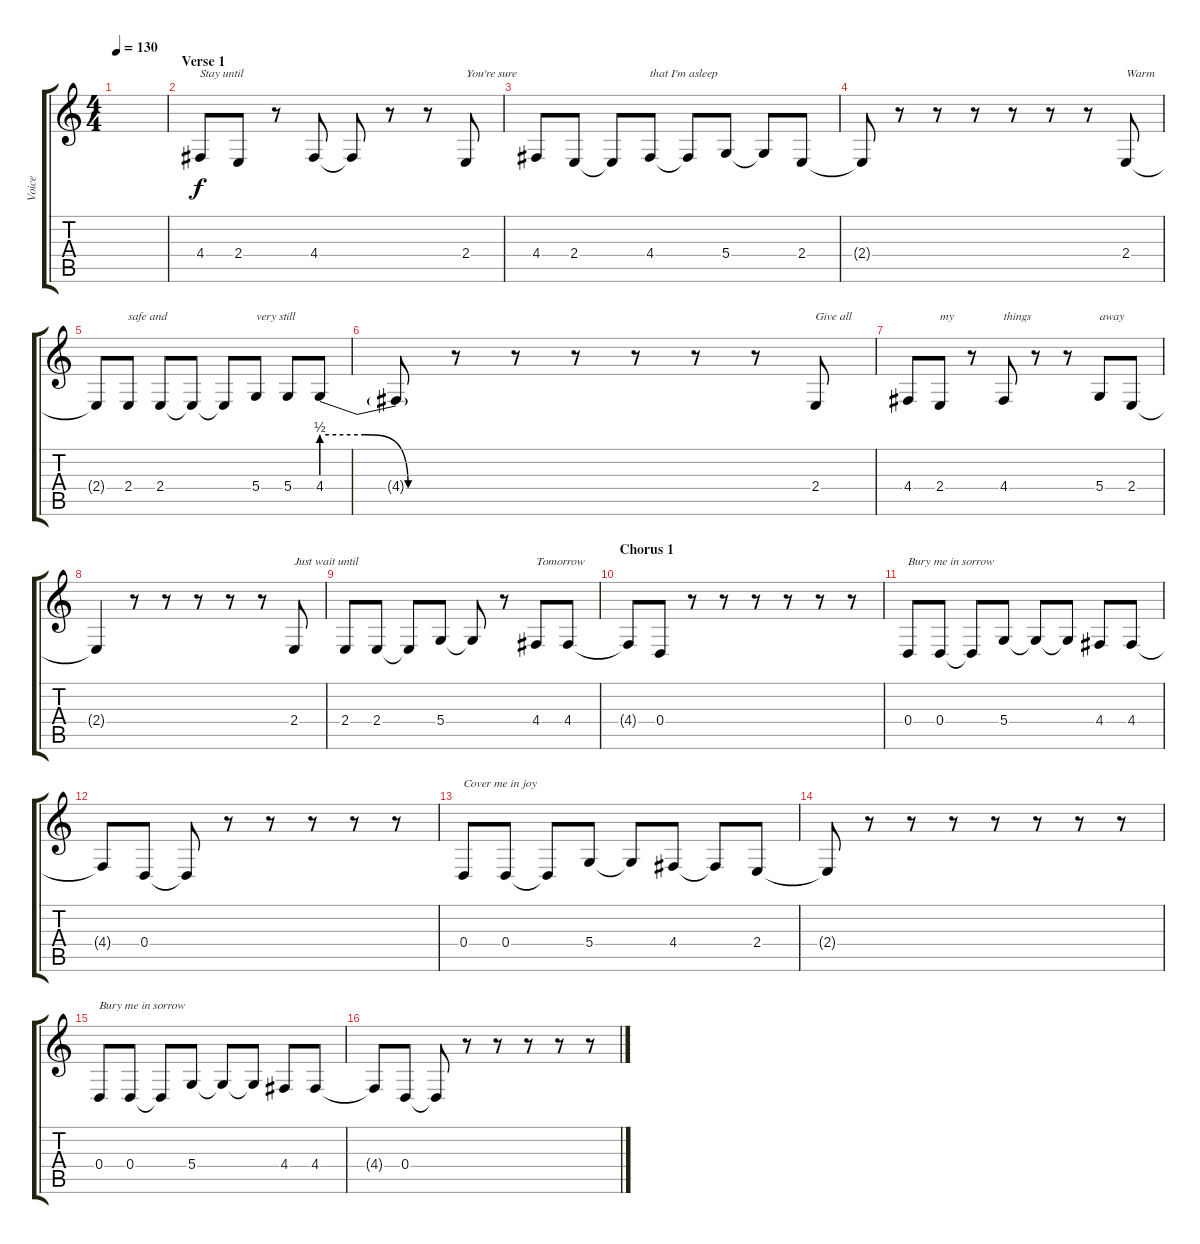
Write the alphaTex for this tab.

\track ("Voice" "Voice") {instrument voiceoohs}
\staff {score tabs}
\tuning (E4 B3 G3 D3 A2 E2) {hide}
\ts (4 4)
\tempo 130
\clef g2
\ks c
|
\section ("" "Verse 1")
4.4.8{txt "Stay until"} 2.4.8 r.8 4.4.8 4.4{t}.8 r.8 r.8 2.4.8{txt "You're sure"} |
4.4.8 2.4.8 2.4{t}.8 4.4.8{txt "that I'm asleep"} 4.4{t}.8 5.4.8 5.4{t}.8 2.4.8 |
2.4{t}.8 r.8 r.8 r.8 r.8 r.8 r.8 2.4.8{txt "Warm"} |
2.4{t}.8 2.4.8{txt "safe and"} 2.4.8 2.4{t}.8 2.4{t}.8 5.4.8{txt "very still"} 5.4.8 4.4{be (custom 0 2 20 2 40 0 60 0)}.8 |
4.4{t}.8 r.8 r.8 r.8 r.8 r.8 r.8 2.4.8{txt "Give all"} |
4.4.8 2.4.8{txt "my"} r.8 4.4.8{txt "things"} r.8 r.8 5.4.8{txt "away"} 2.4.8 |
2.4{t}.4 r.8 r.8 r.8 r.8 r.8 2.4.8{txt "Just wait until"} |
2.4.8 2.4.8 2.4{t}.8 5.4.8 5.4{t}.8 r.8 4.4.8{txt "Tomorrow"} 4.4.8 |
\section ("" "Chorus 1")
4.4{t}.8 0.4.8 r.8 r.8 r.8 r.8 r.8 r.8 |
0.4.8{txt "Bury me in sorrow"} 0.4.8 0.4{t}.8 5.4.8 5.4{t}.8 5.4{t}.8 4.4.8 4.4.8 |
4.4{t}.8 0.4.8 0.4{t}.8 r.8 r.8 r.8 r.8 r.8 |
0.4.8{txt "Cover me in joy"} 0.4.8 0.4{t}.8 5.4.8 5.4{t}.8 4.4.8 4.4{t}.8 2.4.8 |
2.4{t}.8 r.8 r.8 r.8 r.8 r.8 r.8 r.8 |
0.4.8{txt "Bury me in sorrow"} 0.4.8 0.4{t}.8 5.4.8 5.4{t}.8 5.4{t}.8 4.4.8 4.4.8 |
4.4{t}.8 0.4.8 0.4{t}.8 r.8 r.8 r.8 r.8 r.8
